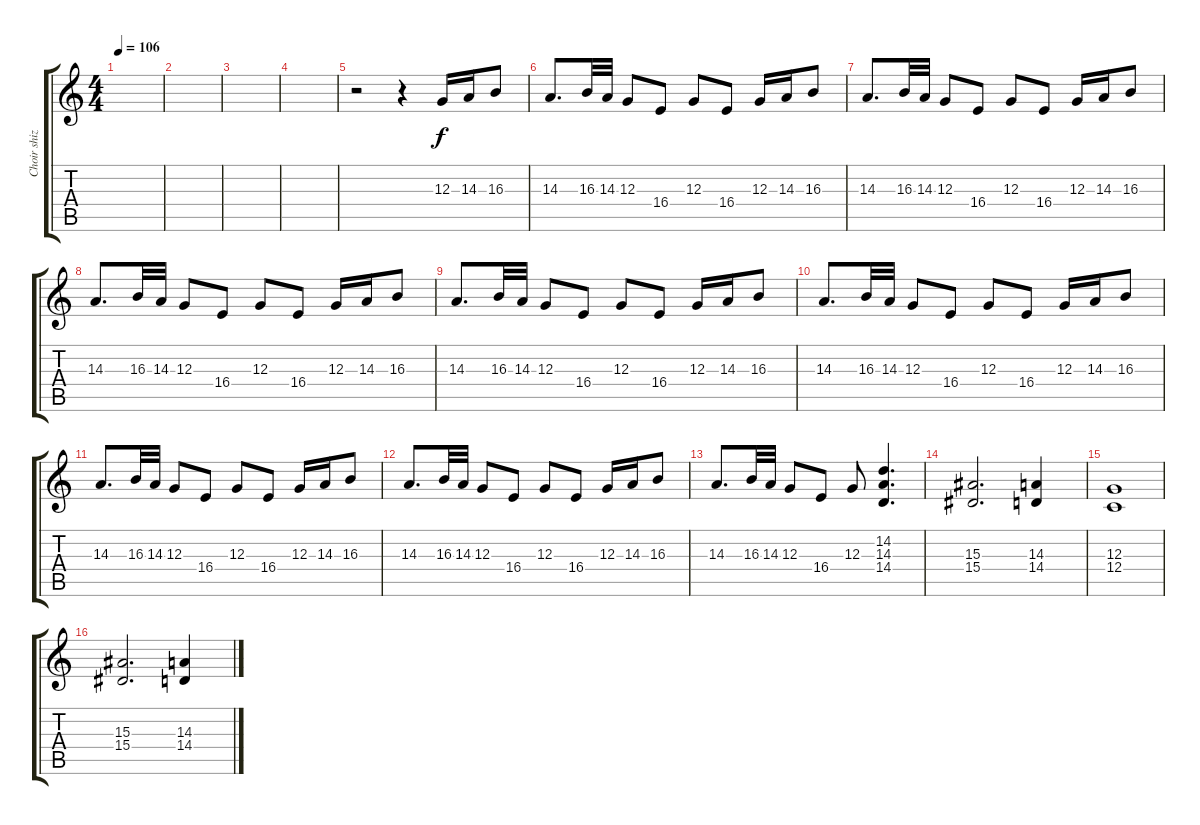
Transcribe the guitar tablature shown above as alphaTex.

\track ("Choir shiz" "Choir shiz") {instrument choiraahs}
\staff {score tabs}
\tuning (E4 C4 G3 C3 G2 C2) {hide}
\ts (4 4)
\tempo 106
\clef g2
\ks c
|
|
|
|
r.2 r.4 12.3.16 14.3.16 16.3.8 |
14.3.8{d} 16.3.32 14.3.32 12.3.8 16.4.8 12.3.8 16.4.8 12.3.16 14.3.16 16.3.8 |
14.3.8{d} 16.3.32 14.3.32 12.3.8 16.4.8 12.3.8 16.4.8 12.3.16 14.3.16 16.3.8 |
14.3.8{d} 16.3.32 14.3.32 12.3.8 16.4.8 12.3.8 16.4.8 12.3.16 14.3.16 16.3.8 |
14.3.8{d} 16.3.32 14.3.32 12.3.8 16.4.8 12.3.8 16.4.8 12.3.16 14.3.16 16.3.8 |
14.3.8{d} 16.3.32 14.3.32 12.3.8 16.4.8 12.3.8 16.4.8 12.3.16 14.3.16 16.3.8 |
14.3.8{d} 16.3.32 14.3.32 12.3.8 16.4.8 12.3.8 16.4.8 12.3.16 14.3.16 16.3.8 |
14.3.8{d} 16.3.32 14.3.32 12.3.8 16.4.8 12.3.8 16.4.8 12.3.16 14.3.16 16.3.8 |
14.3.8{d} 16.3.32 14.3.32 12.3.8 16.4.8 12.3.8 (14.2 14.3 14.4).4{d} |
(15.3 15.4).2{d} (14.3 14.4).4 |
(12.3 12.4).1 |
(15.3 15.4).2{d} (14.3 14.4).4
